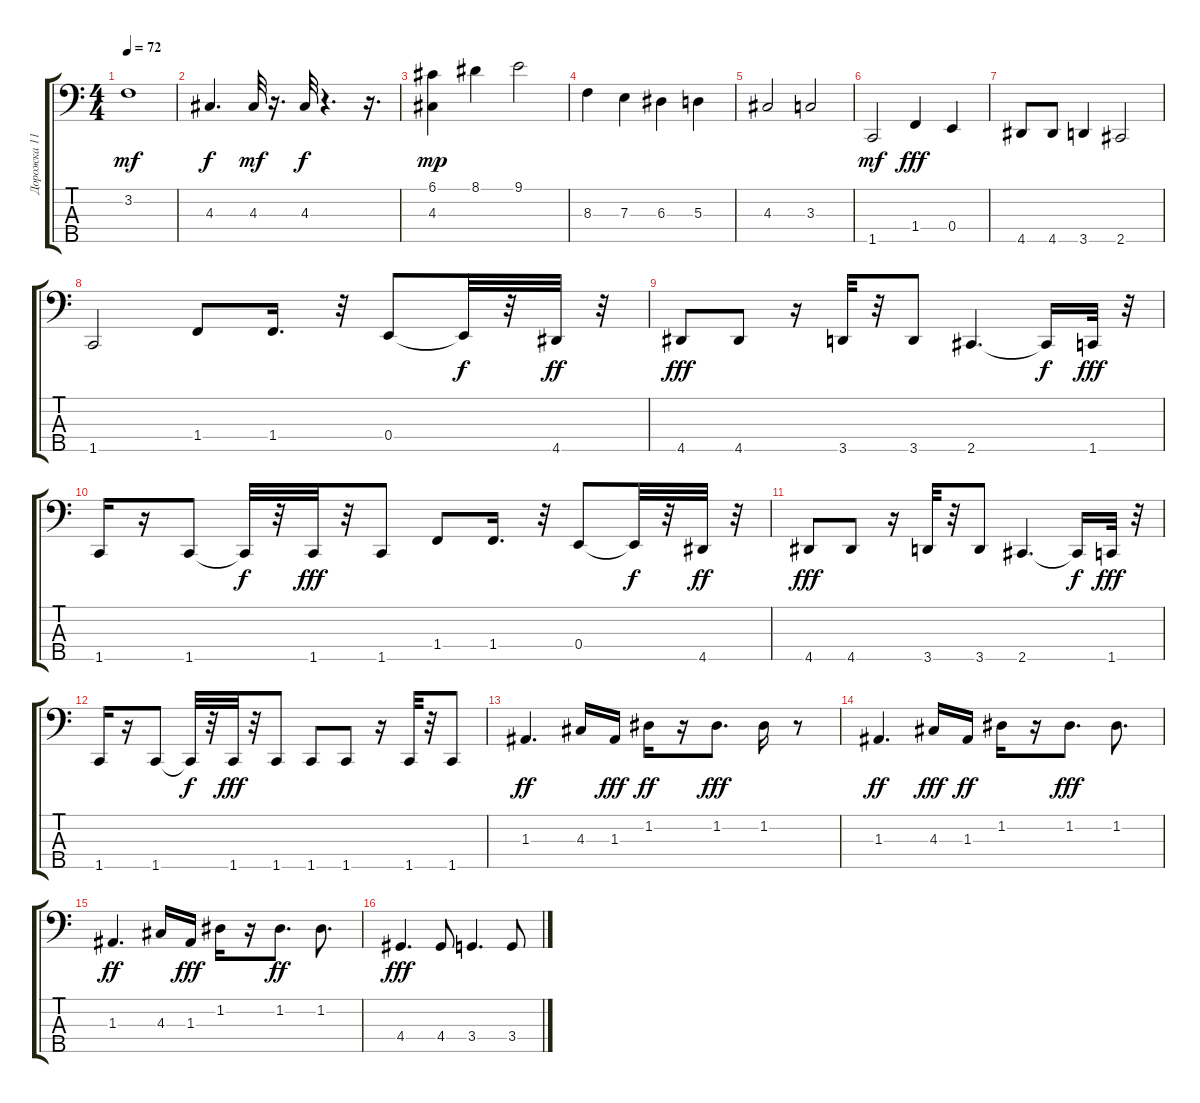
\track ("Дорожка 11" "Дорожка 11") {instrument electricbassfinger}
\staff {score tabs}
\tuning (G2 D2 A1 E1 B0) {hide}
\ts (4 4)
\tempo 72
\clef f4
\ks c
3.2.1{dy mf} |
4.3.4{d dy f} 4.3.32{dy mf} r.16{d} 4.3.32{dy f} r.4{d} r.16{d} |
(6.1 4.3).4{dy mp} 8.1.4 9.1.2 |
8.3.4 7.3.4 6.3.4 5.3.4 |
4.3.2 3.3.2 |
1.5.2{dy mf} 1.4.4{dy fff} 0.4.4 |
4.5.8 4.5.8 3.5.4 2.5.2 |
1.5.2 1.4.8 1.4.16{d} r.32 0.4.8 0.4{t}.32{dy f} r.32 4.5.32{dy ff} r.32 |
4.5.8{dy fff} 4.5.8 r.16 3.5.32 r.32 3.5.8 2.5.4{d} 2.5{t}.16{dy f} 1.5.32{dy fff} r.32 |
1.5.16 r.16 1.5.8 1.5{t}.32{dy f} r.32 1.5.32{dy fff} r.32 1.5.8 1.4.8 1.4.16{d} r.32 0.4.8 0.4{t}.32{dy f} r.32 4.5.32{dy ff} r.32 |
4.5.8{dy fff} 4.5.8 r.16 3.5.32 r.32 3.5.8 2.5.4{d} 2.5{t}.16{dy f} 1.5.32{dy fff} r.32 |
1.5.16 r.16 1.5.8 1.5{t}.32{dy f} r.32 1.5.32{dy fff} r.32 1.5.8 1.5.8 1.5.8 r.16 1.5.32 r.32 1.5.8 |
1.3.4{d dy ff} 4.3.16 1.3.16{dy fff} 1.2.16{dy ff} r.16 1.2.8{d dy fff} 1.2.16 r.8 |
1.3.4{d dy ff} 4.3.16{dy fff} 1.3.16{dy ff} 1.2.16 r.16 1.2.8{d dy fff} 1.2.8{d} |
1.3.4{d dy ff} 4.3.16 1.3.16{dy fff} 1.2.16 r.16 1.2.8{d dy ff} 1.2.8{d} |
4.4.4{d dy fff} 4.4.8 3.4.4{d} 3.4.8
